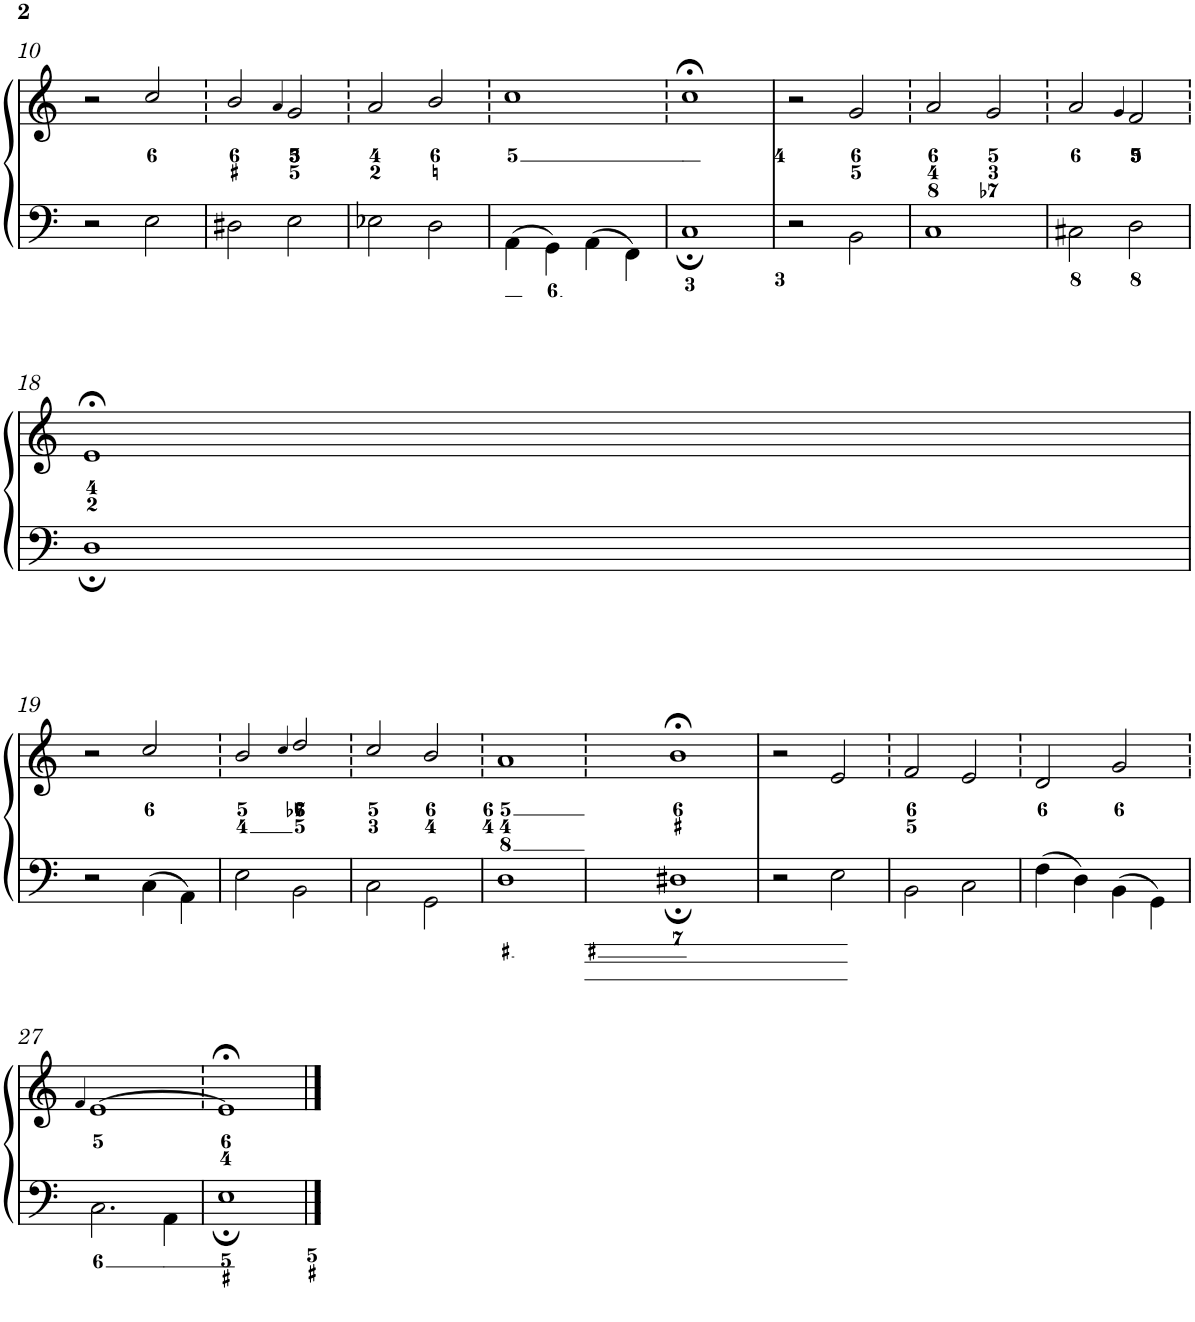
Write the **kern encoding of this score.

**kern	**kern
*part1	*part1
*staff2	*staff1
*I"Piano	*
*I'Pno.	*
!!LO:PB:g=z
*clefF4	*clefG2
*k[]	*k[]
*M4/4	*M4/4
*met(c)	*met(c)
=10	=10
2r	2r
2E\	2cc/
=11	=11
2D#X\	2b/
.	4qa/
2E\	2g/
=12	=12
2E-X\	2a/
2D\	2b/
=13	=13
4AA\	1cc
4GG\	.
4AA\	.
4FF\	.
=14	=14
1C;	1cc;<
=15	=15
2r	2r
2BB\	2g/
=16	=16
1C	2a/
.	2g/
=17	=17
2C#X\	2a/
.	4qg/
2D\	2f/
!!LO:LB:g=z
=18	=18
1D;	1e;<
!!LO:LB:g=z
=19	=19
2r	2r
4C\	2cc/
4AA\	.
=20	=20
2E\	2b/
.	4qcc/
2BB\	2dd/
=21	=21
2C\	2cc/
2GG\	2b/
=22	=22
1D	1a
=23	=23
1D#X;	1b;<
=24	=24
2r	2r
2E\	2e/
=25	=25
2BB\	2f/
2C\	2e/
=26	=26
4F\	2d/
4D\	.
4BB\	2g/
4GG\	.
!!LO:LB:g=z
=27	=27
.	4qf/
2.C\	[>1e
4AA\	.
=28	=28
1E;	1e;<]
==	==
*-	*-
